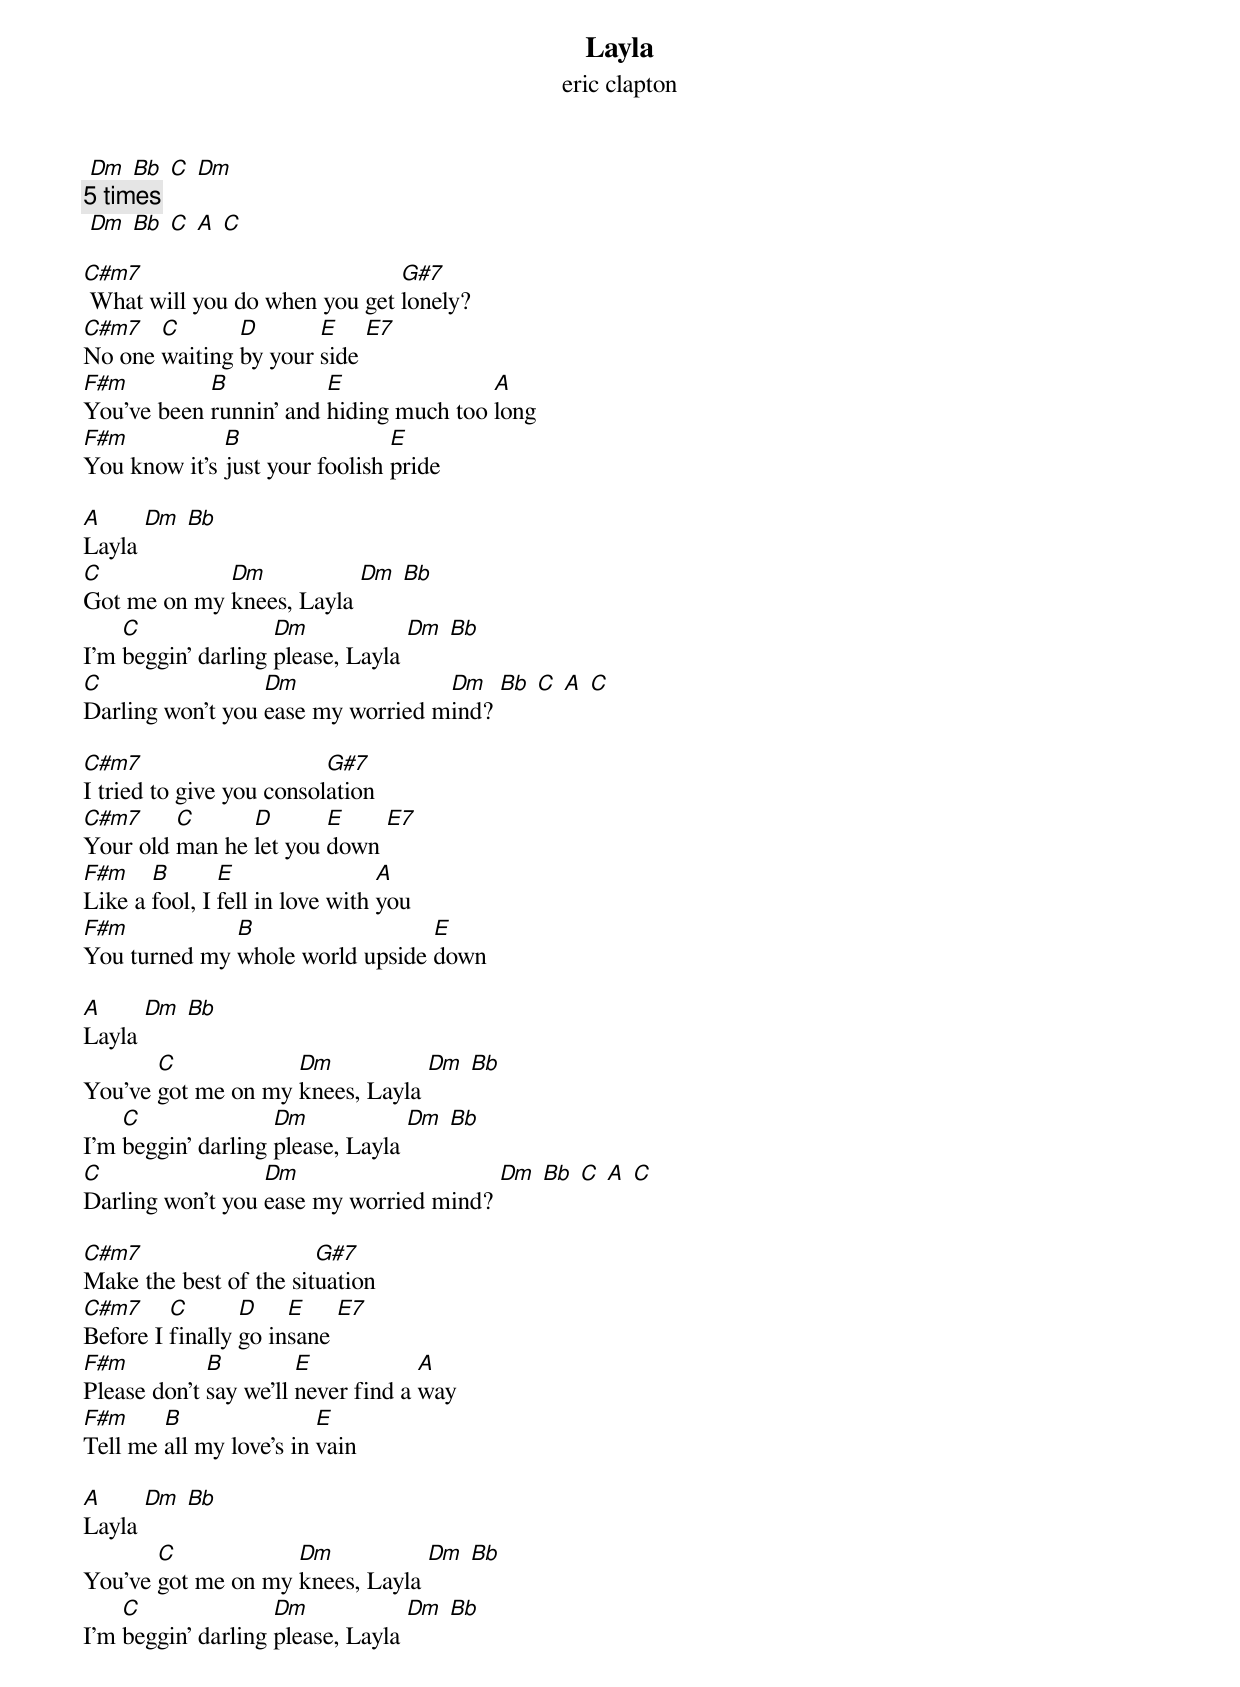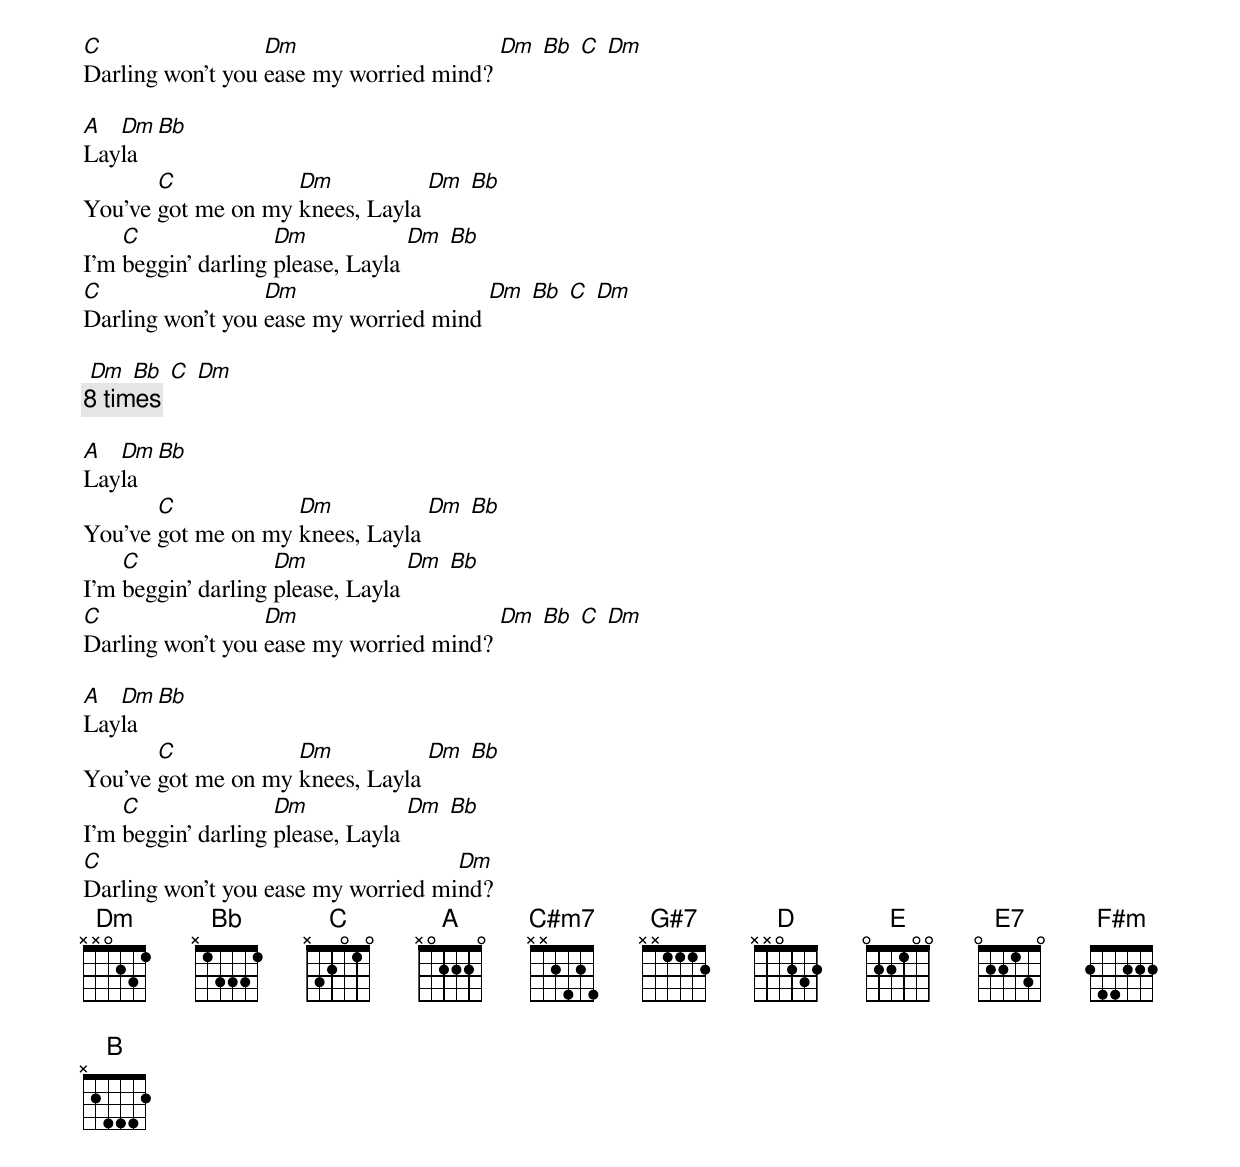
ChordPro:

{title: Layla}
{subtitle: eric clapton}

 [Dm] [Bb] [C] [Dm]
{c:5 times}
 [Dm] [Bb] [C] [A] [C]

[C#m7] What will you do when you get [G#7]lonely?
[C#m7]No one [C]waiting [D]by your [E]side [E7]
[F#m]You've been [B]runnin' and [E]hiding much too [A]long
[F#m]You know it's [B]just your foolish [E]pride

[A]Layla [Dm] [Bb]
[C]Got me on my [Dm]knees, Layla [Dm] [Bb]
I'm [C]beggin' darling [Dm]please, Layla [Dm] [Bb]
[C]Darling won't you [Dm]ease my worried m[Dm]ind? [Bb] [C] [A] [C]

[C#m7]I tried to give you consol[G#7]ation
[C#m7]Your old [C]man he [D]let you [E]down [E7]
[F#m]Like a [B]fool, I [E]fell in love with [A]you
[F#m]You turned my [B]whole world upside [E]down

[A]Layla [Dm] [Bb]
You've [C]got me on my [Dm]knees, Layla [Dm] [Bb]
I'm [C]beggin' darling [Dm]please, Layla [Dm] [Bb]
[C]Darling won't you [Dm]ease my worried mind? [Dm] [Bb] [C] [A] [C]

[C#m7]Make the best of the sit[G#7]uation
[C#m7]Before I [C]finally [D]go in[E]sane [E7]
[F#m]Please don't [B]say we'll [E]never find a [A]way
[F#m]Tell me [B]all my love's in [E]vain

[A]Layla [Dm] [Bb]
You've [C]got me on my [Dm]knees, Layla [Dm] [Bb]
I'm [C]beggin' darling [Dm]please, Layla [Dm] [Bb]
[C]Darling won't you [Dm]ease my worried mind? [Dm] [Bb] [C] [Dm]

[A]Lay[Dm]la [Bb]
You've [C]got me on my [Dm]knees, Layla [Dm] [Bb]
I'm [C]beggin' darling [Dm]please, Layla [Dm] [Bb]
[C]Darling won't you [Dm]ease my worried mind [Dm] [Bb] [C] [Dm]

 [Dm] [Bb] [C] [Dm]
{c:8 times}

[A]Lay[Dm]la [Bb]
You've [C]got me on my [Dm]knees, Layla [Dm] [Bb]
I'm [C]beggin' darling [Dm]please, Layla [Dm] [Bb]
[C]Darling won't you [Dm]ease my worried mind? [Dm] [Bb] [C] [Dm]

[A]Lay[Dm]la [Bb]
You've [C]got me on my [Dm]knees, Layla [Dm] [Bb]
I'm [C]beggin' darling [Dm]please, Layla [Dm] [Bb]
[C]Darling won't you ease my worried mi[Dm]nd?
